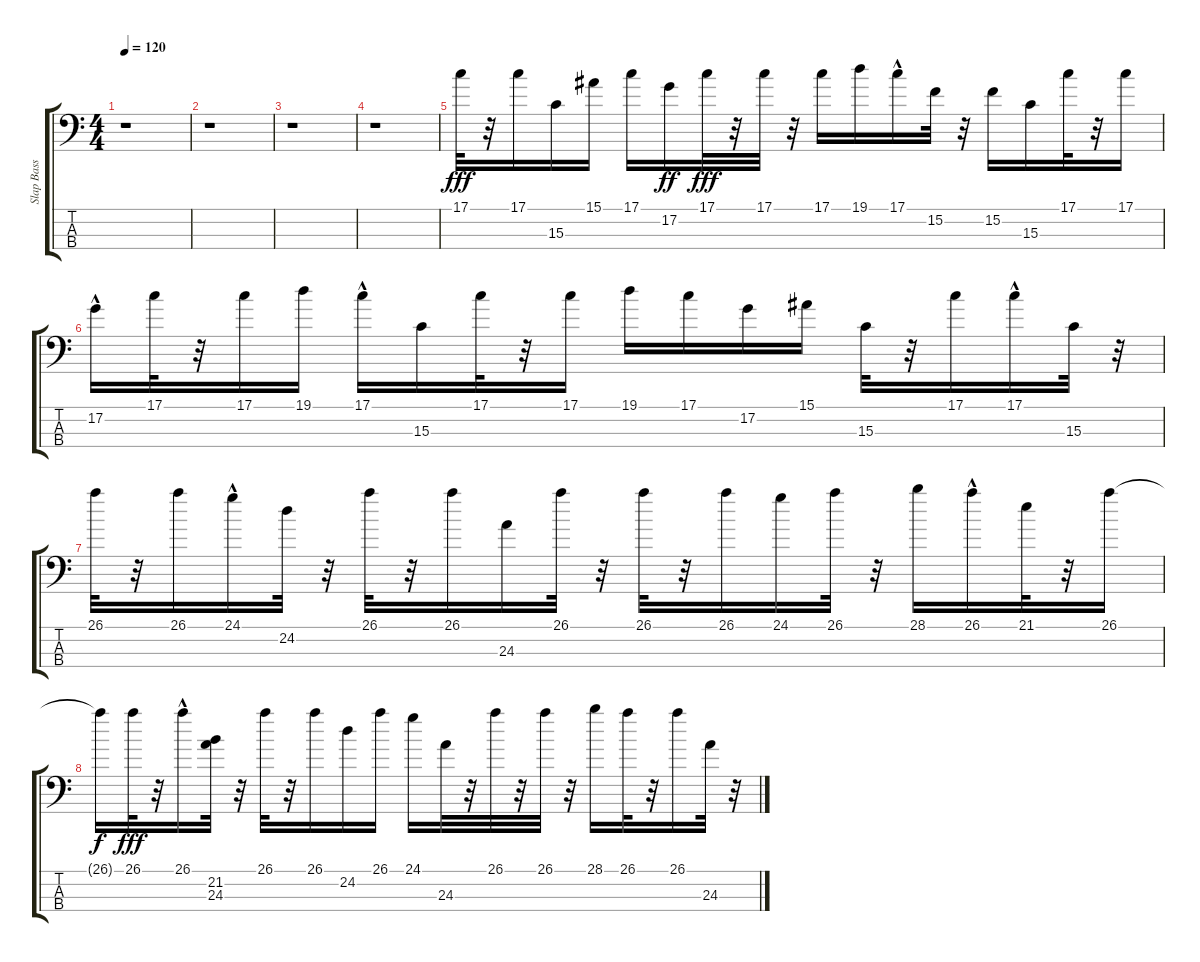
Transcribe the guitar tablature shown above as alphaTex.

\track ("Slap Bass" "Slap Bass") {instrument acousticguitarnylon}
\staff {score tabs}
\tuning (G2 D2 A1 E1) {hide}
\ts (4 4)
\tempo 120
\clef f4
\ks c
r.1{dy fff instrument acousticguitarnylon} |
r.1 |
r.1 |
r.1 |
17.1.32 r.32 17.1.16 15.3.16 15.1.16 17.1.16 17.2.16{dy ff} 17.1.32{dy fff} r.32 17.1.32 r.32 17.1.16 19.1.16 17.1{hac}.16 15.2.32 r.32 15.2.16 15.3.16 17.1.32 r.32 17.1.16 |
17.2{hac}.16 17.1.32 r.32 17.1.16 19.1.16 17.1{hac}.16 15.3.16 17.1.32 r.32 17.1.16 19.1.16 17.1.16 17.2.16 15.1.16 15.3.32 r.32 17.1.16 17.1{hac}.16 15.3.32 r.32 |
26.1.32 r.32 26.1.16 24.1{hac}.16 24.2.32 r.32 26.1.32 r.32 26.1.16 24.3.16 26.1.32 r.32 26.1.32 r.32 26.1.16 24.1.16 26.1.32 r.32 28.1.16 26.1{hac}.16 21.1.32 r.32 26.1.16 |
26.1{t}.16{dy f} 26.1.32{dy fff} r.32 26.1{hac}.16 (21.2 24.3).32 r.32 26.1.32 r.32 26.1.16 24.2.16 26.1.16 24.1.16 24.3.32 r.32 26.1.32 r.32 26.1.32 r.32 28.1.16 26.1.32 r.32 26.1.16 24.3.32 r.32
